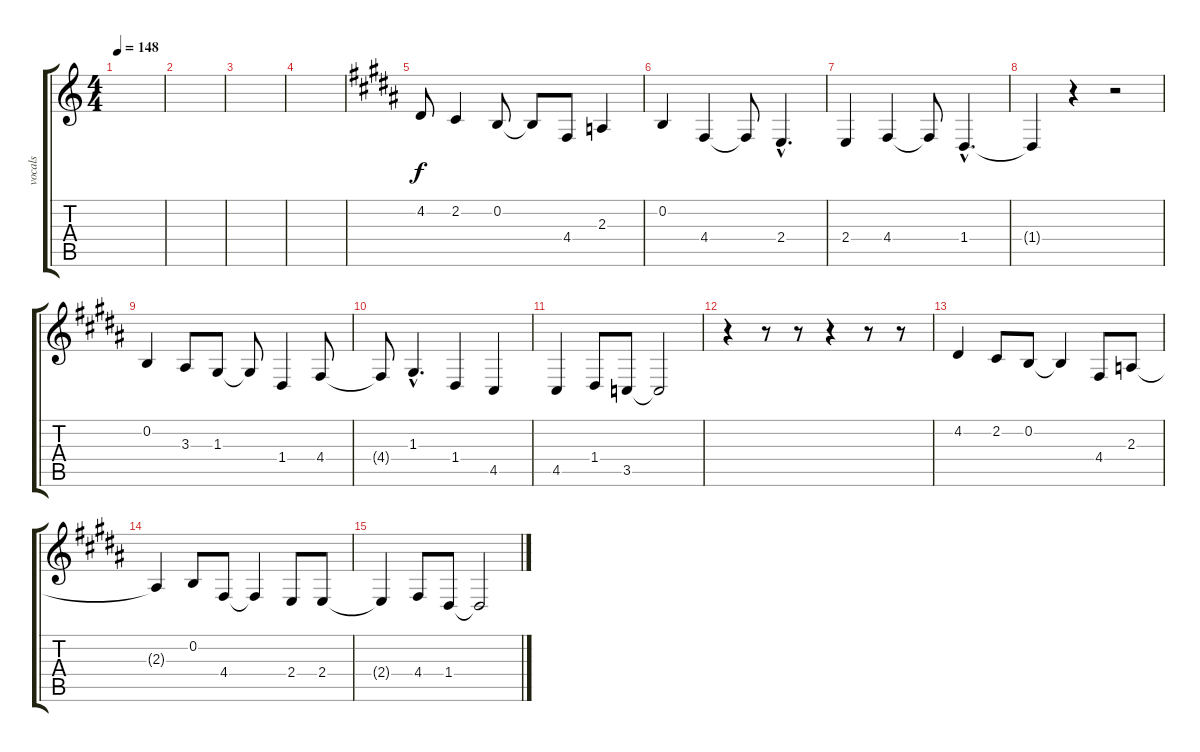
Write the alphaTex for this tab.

\track ("vocals" "vocals") {instrument altosax}
\staff {score tabs}
\tuning (E4 B3 G3 D3 A2 E2) {hide}
\ts (4 4)
\tempo 148
\clef g2
\ks c
|
|
|
|
\ks b
4.2.8 2.2.4 0.2.8 0.2{t}.8 4.4.8 2.3.4 |
0.2.4 4.4.4 4.4{t}.8 2.4{hac}.4{d} |
2.4.4 4.4.4 4.4{t}.8 1.4{hac}.4{d} |
1.4{t}.4 r.4 r.2 |
0.2.4 3.3.8 1.3.8 1.3{t}.8 1.4.4 4.4.8 |
4.4{t}.8 1.3{hac}.4{d} 1.4.4 4.5.4 |
4.5.4 1.4.8 3.5.8 3.5{t}.2 |
r.4 r.8 r.8 r.4 r.8 r.8 |
4.2.4 2.2.8 0.2.8 0.2{t}.4 4.4.8 2.3.8 |
2.3{t}.4 0.2.8 4.4.8 4.4{t}.4 2.4.8 2.4.8 |
2.4{t}.4 4.4.8 1.4.8 1.4{t}.2
